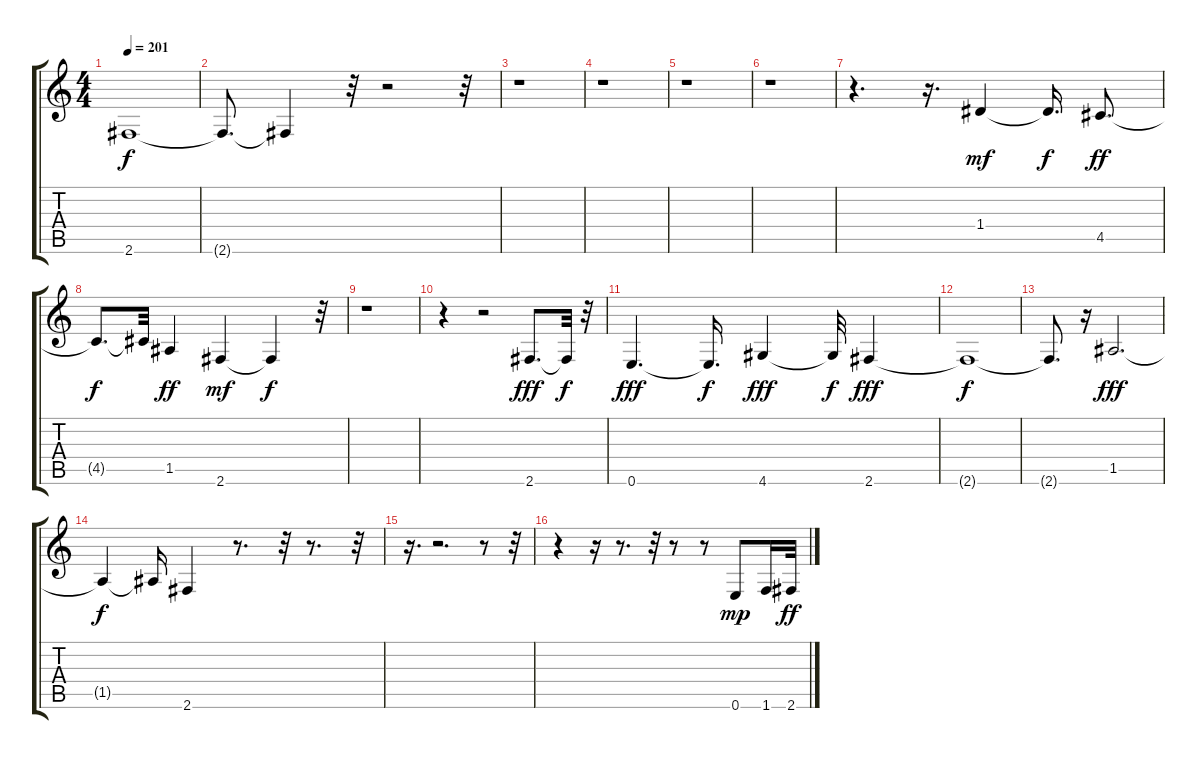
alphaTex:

\track "" {instrument electricbassfinger}
\staff {score tabs}
\tuning (E4 B3 G3 D3 A2 E2) {hide}
\ts (4 4)
\tempo 201
\clef g2
\ks c
2.6{t}.1{dy f} |
2.6{t}.8{d} 2.6{t}.4 r.32 r.2 r.32 |
r.1 |
r.1 |
r.1 |
r.1 |
r.4{d} r.16{d} 1.4.4{dy mf} 1.4{t}.16{d dy f} 4.5.8{d dy ff} |
4.5{t}.8{d dy f} 4.5{t}.32 1.5.4{dy ff} 2.6.4{dy mf} 2.6{t}.4{dy f} r.32 |
r.1 |
r.4 r.2 2.6.8{d dy fff} 2.6{t}.32{dy f} r.32 |
0.6.4{d dy fff} 0.6{t}.16{d dy f} 4.6.4{dy fff} 4.6{t}.32{dy f} 2.6.4{dy fff} |
2.6{t}.1{dy f} |
2.6{t}.8{d} r.16 1.5.2{d dy fff} |
1.5{t}.4{dy f} 1.5{t}.16 2.6.4 r.8{d} r.32 r.8{d} r.32 |
r.16{d} r.2{d} r.8 r.32 |
r.4 r.16 r.8{d} r.32 r.8 r.8 0.6.8{dy mp} 1.6.16 2.6.32{dy ff}
